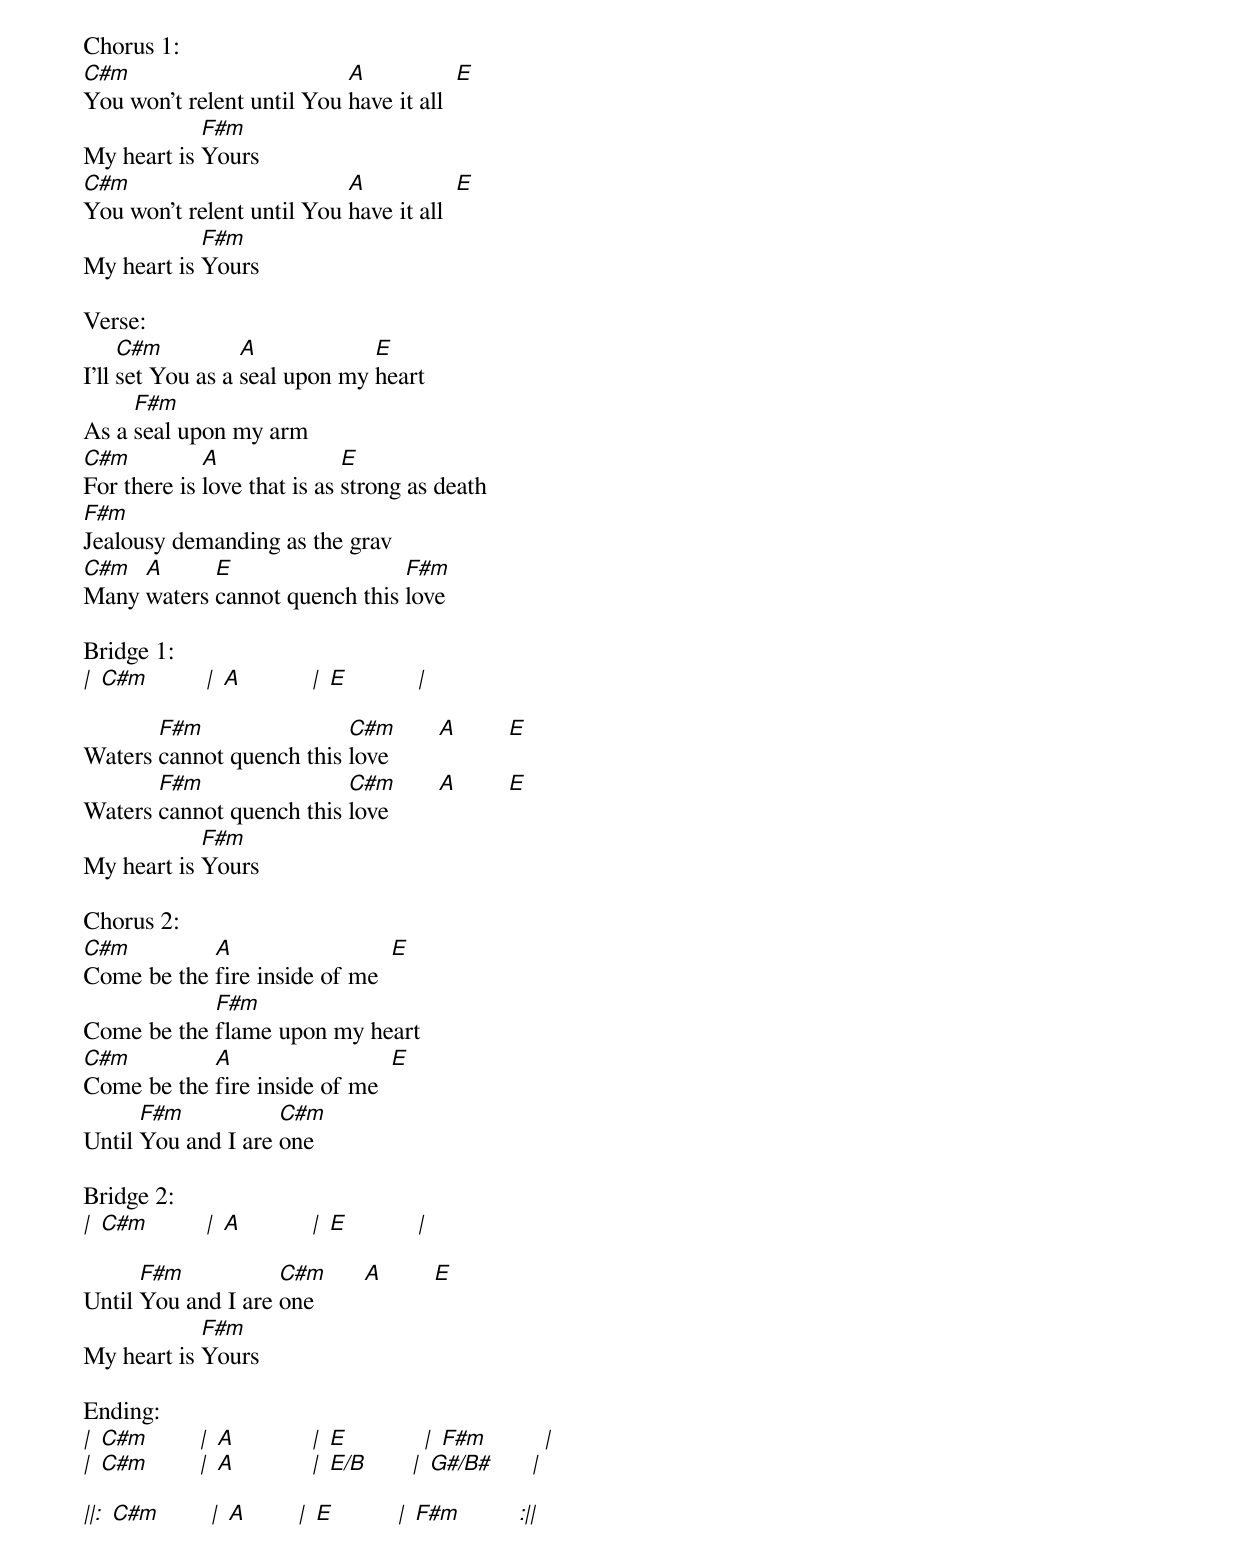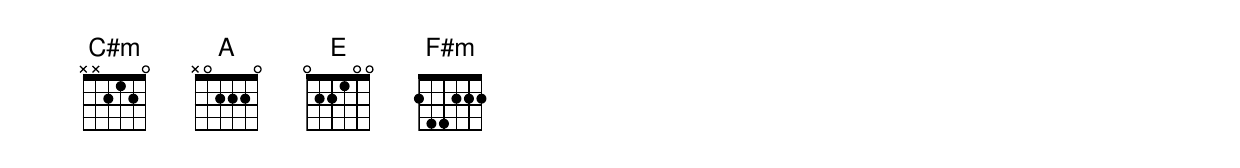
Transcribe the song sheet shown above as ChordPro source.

Chorus 1:
[C#m]You won’t relent until You [A]have it all  [E]
My heart is [F#m]Yours
[C#m]You won’t relent until You [A]have it all  [E]
My heart is [F#m]Yours

Verse:
I’ll [C#m]set You as a [A]seal upon my [E]heart
As a [F#m]seal upon my arm
[C#m]For there is [A]love that is as [E]strong as death
[F#m]Jealousy demanding as the grav
[C#m]Many [A]waters [E]cannot quench this [F#m]love

Bridge 1:
[|] [C#m]         [|] [A]           [|] [E]           [|]

Waters [F#m]cannot quench this [C#m]love        [A]        [E]
Waters [F#m]cannot quench this [C#m]love        [A]        [E]
My heart is [F#m]Yours

Chorus 2:
[C#m]Come be the [A]fire inside of me  [E]
Come be the [F#m]flame upon my heart
[C#m]Come be the [A]fire inside of me  [E]
Until [F#m]You and I are [C#m]one

Bridge 2:
[|] [C#m]         [|] [A]           [|] [E]           [|]

Until [F#m]You and I are [C#m]one        [A]        [E]
My heart is [F#m]Yours

Ending:
[|] [C#m]        [|] [A]            [|] [E]            [|] [F#m]         [|]
[|] [C#m]        [|] [A]            [|] [E/B]       [|] [G#/B#]      [|]

[||:] [C#m]        [|] [A]        [|] [E]          [|] [F#m]         [:||]
